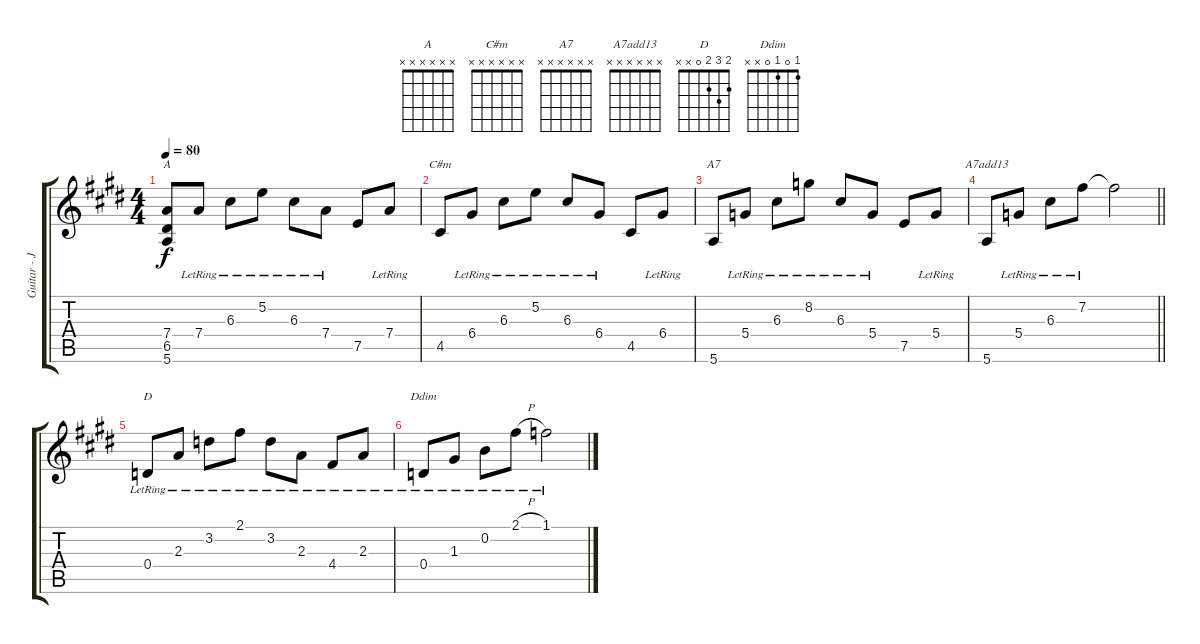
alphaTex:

\track ("Guitar - John" "Guitar - J") {instrument electricguitarjazz}
\staff {score tabs}
\tuning (E4 B3 G3 D3 A2 E2) {hide}
\chord ("A" x x x x x x)
\chord ("C#m" x x x x x x)
\chord ("A7" x x x x x x)
\chord ("A7add13" x x x x x x)
\chord ("D" 2 3 2 0 x x)
\chord ("Ddim" 1 0 1 0 x x)
\ts (4 4)
\tempo 80
\clef g2
\ks c#minor
(7.4{t} 6.5{t} 5.6).8{ch "A" dy f} 7.4{lr}.8 6.3{lr}.8 5.2{lr}.8 6.3{lr}.8 7.4{lr}.8 7.5.8 7.4{lr}.8 |
4.5.8{ch "C#m"} 6.4{lr}.8 6.3{lr}.8 5.2{lr}.8 6.3{lr}.8 6.4{lr}.8 4.5.8 6.4{lr}.8 |
5.6.8{ch "A7"} 5.4{lr}.8 6.3{lr}.8 8.2{lr}.8 6.3{lr}.8 5.4{lr}.8 7.5.8 5.4{lr}.8 |
\barLineRight lightlight
5.6.8{ch "A7add13"} 5.4{lr}.8 6.3{lr}.8 7.2{lr}.8 7.2{t}.2 |
0.4{lr}.8{ch "D"} 2.3{lr}.8 3.2{lr}.8 2.1{lr}.8 3.2{lr}.8 2.3{lr}.8 4.4{lr}.8 2.3{lr}.8 |
0.4{lr}.8{ch "Ddim"} 1.3{lr}.8 0.2{lr}.8 2.1{h lr}.8 1.1{lr}.2
